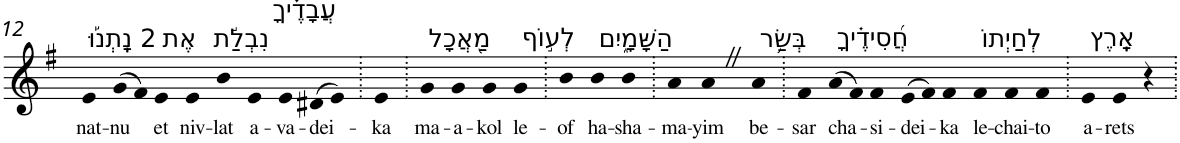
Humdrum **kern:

**kern	**text
*part1	*part1
*staff1	*staff1
*I"Piano	*
*I'Pno	*
!!LO:PB:g=z
*clefG2	*
*k[f#]	*
*G:	*
=12	=12
!LO:TX:a:t=2 נָֽתְנ֡וּ	!
!	!LO:LY:b
4e	nat-
!	!LO:LY:b
(>8g	-nu
8f#)	.
!LO:TX:a:t=אֶת	!
!	!LO:LY:b
4e	et
!LO:TX:a:t=נִבְלַ֬ת	!
!	!LO:LY:b
4e	niv-
!	!LO:LY:b
4b	-lat
!LO:TX:a:t=עֲבָדֶ֗יךָ	!
!	!LO:LY:b
4e	a-
!	!LO:LY:b
4e	-va-
!	!LO:LY:b
(>8d#X	-dei-
8e)	.
=13.	=13.
!	!LO:LY:b
4e	-ka
=14.	=14.
!LO:TX:a:t=מַ֭אֲכָל	!
!	!LO:LY:b
4g	ma-
!	!LO:LY:b
4g	-a-
!	!LO:LY:b
4g	-kol
!LO:TX:a:t=לְע֣וֹף	!
!	!LO:LY:b
4g	le-
=15.	=15.
!	!LO:LY:b
4b	-of
!LO:TX:a:t=הַשָּׁמָ֑יִם	!
!	!LO:LY:b
4b	ha-
!	!LO:LY:b
4b	-sha-
=16.	=16.
!	!LO:LY:b
4a	-ma-
!	!LO:LY:b
4aZ	-yim
!LO:TX:a:t=בְּשַׂ֥ר	!
!	!LO:LY:b
4a	be-
=17.	=17.
!	!LO:LY:b
4f#	-sar
!LO:TX:a:t=חֲ֝סִידֶ֗יךָ	!
!	!LO:LY:b
(>8a	cha-
8f#)	.
!	!LO:LY:b
4f#	-si-
!	!LO:LY:b
(>8e	-dei-
8f#)	.
!	!LO:LY:b
4f#	-ka
!LO:TX:a:t=לְחַיְתוֹ	!
!	!LO:LY:b
4f#	le-
!	!LO:LY:b
4f#	-chai-
!	!LO:LY:b
4f#	-to
=18.	=18.
!LO:TX:a:t=אָֽרֶץ	!
!	!LO:LY:b
4e	a-
!	!LO:LY:b
4e	-rets
4r	.
=.	=.
*-	*-
